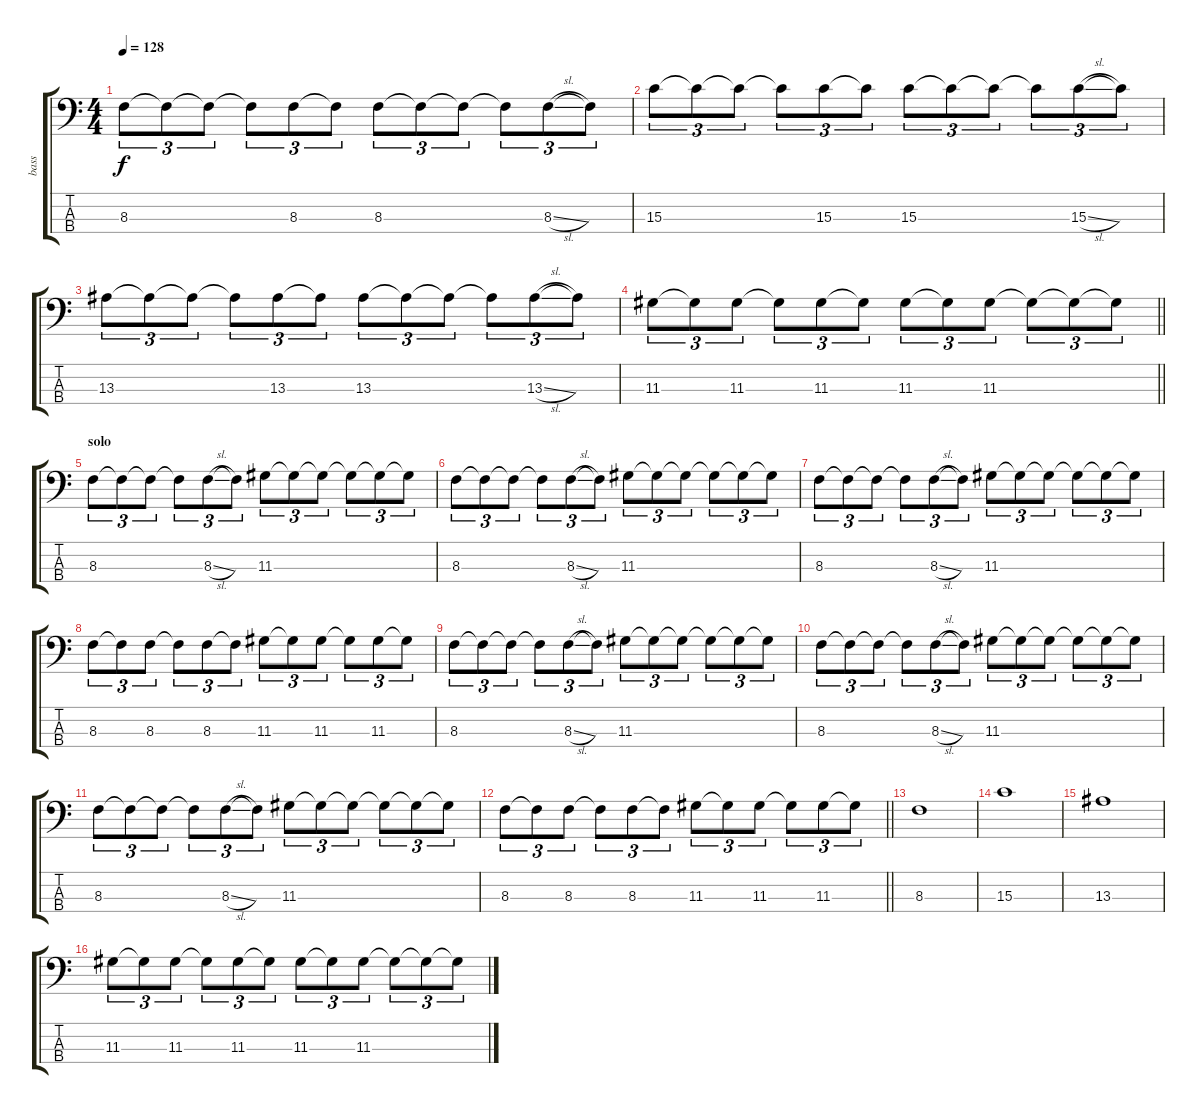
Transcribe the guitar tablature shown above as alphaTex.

\track ("bass " "bass ") {instrument electricguitarjazz}
\staff {score tabs}
\tuning (G2 D2 A1 E1) {hide}
\ts (4 4)
\tempo 128
\clef f4
\ks c
8.3.8{tu (3 2) dy f} 8.3{t}.8{tu (3 2)} 8.3{t}.8{tu (3 2)} 8.3{t}.8{tu (3 2)} 8.3.8{tu (3 2)} 8.3{t}.8{tu (3 2)} 8.3.8{tu (3 2)} 8.3{t}.8{tu (3 2)} 8.3{t}.8{tu (3 2)} 8.3{t}.8{tu (3 2)} 8.3{sl}.8{tu (3 2)} 8.3{t}.8{tu (3 2)} |
15.3.8{tu (3 2)} 15.3{t}.8{tu (3 2)} 15.3{t}.8{tu (3 2)} 15.3{t}.8{tu (3 2)} 15.3.8{tu (3 2)} 15.3{t}.8{tu (3 2)} 15.3.8{tu (3 2)} 15.3{t}.8{tu (3 2)} 15.3{t}.8{tu (3 2)} 15.3{t}.8{tu (3 2)} 15.3{sl}.8{tu (3 2)} 15.3{t}.8{tu (3 2)} |
13.3.8{tu (3 2)} 13.3{t}.8{tu (3 2)} 13.3{t}.8{tu (3 2)} 13.3{t}.8{tu (3 2)} 13.3.8{tu (3 2)} 13.3{t}.8{tu (3 2)} 13.3.8{tu (3 2)} 13.3{t}.8{tu (3 2)} 13.3{t}.8{tu (3 2)} 13.3{t}.8{tu (3 2)} 13.3{sl}.8{tu (3 2)} 13.3{t}.8{tu (3 2)} |
\barLineRight lightlight
11.3.8{tu (3 2)} 11.3{t}.8{tu (3 2)} 11.3.8{tu (3 2)} 11.3{t}.8{tu (3 2)} 11.3.8{tu (3 2)} 11.3{t}.8{tu (3 2)} 11.3.8{tu (3 2)} 11.3{t}.8{tu (3 2)} 11.3.8{tu (3 2)} 11.3{t}.8{tu (3 2)} 11.3{t}.8{tu (3 2)} 11.3{t}.8{tu (3 2)} |
\section ("" "solo")
8.3.8{tu (3 2)} 8.3{t}.8{tu (3 2)} 8.3{t}.8{tu (3 2)} 8.3{t}.8{tu (3 2)} 8.3{sl}.8{tu (3 2)} 8.3{t}.8{tu (3 2)} 11.3.8{tu (3 2)} 11.3{t}.8{tu (3 2)} 11.3{t}.8{tu (3 2)} 11.3{t}.8{tu (3 2)} 11.3{t}.8{tu (3 2)} 11.3{t}.8{tu (3 2)} |
8.3.8{tu (3 2)} 8.3{t}.8{tu (3 2)} 8.3{t}.8{tu (3 2)} 8.3{t}.8{tu (3 2)} 8.3{sl}.8{tu (3 2)} 8.3{t}.8{tu (3 2)} 11.3.8{tu (3 2)} 11.3{t}.8{tu (3 2)} 11.3{t}.8{tu (3 2)} 11.3{t}.8{tu (3 2)} 11.3{t}.8{tu (3 2)} 11.3{t}.8{tu (3 2)} |
8.3.8{tu (3 2)} 8.3{t}.8{tu (3 2)} 8.3{t}.8{tu (3 2)} 8.3{t}.8{tu (3 2)} 8.3{sl}.8{tu (3 2)} 8.3{t}.8{tu (3 2)} 11.3.8{tu (3 2)} 11.3{t}.8{tu (3 2)} 11.3{t}.8{tu (3 2)} 11.3{t}.8{tu (3 2)} 11.3{t}.8{tu (3 2)} 11.3{t}.8{tu (3 2)} |
8.3.8{tu (3 2)} 8.3{t}.8{tu (3 2)} 8.3.8{tu (3 2)} 8.3{t}.8{tu (3 2)} 8.3.8{tu (3 2)} 8.3{t}.8{tu (3 2)} 11.3.8{tu (3 2)} 11.3{t}.8{tu (3 2)} 11.3.8{tu (3 2)} 11.3{t}.8{tu (3 2)} 11.3.8{tu (3 2)} 11.3{t}.8{tu (3 2)} |
8.3.8{tu (3 2)} 8.3{t}.8{tu (3 2)} 8.3{t}.8{tu (3 2)} 8.3{t}.8{tu (3 2)} 8.3{sl}.8{tu (3 2)} 8.3{t}.8{tu (3 2)} 11.3.8{tu (3 2)} 11.3{t}.8{tu (3 2)} 11.3{t}.8{tu (3 2)} 11.3{t}.8{tu (3 2)} 11.3{t}.8{tu (3 2)} 11.3{t}.8{tu (3 2)} |
8.3.8{tu (3 2)} 8.3{t}.8{tu (3 2)} 8.3{t}.8{tu (3 2)} 8.3{t}.8{tu (3 2)} 8.3{sl}.8{tu (3 2)} 8.3{t}.8{tu (3 2)} 11.3.8{tu (3 2)} 11.3{t}.8{tu (3 2)} 11.3{t}.8{tu (3 2)} 11.3{t}.8{tu (3 2)} 11.3{t}.8{tu (3 2)} 11.3{t}.8{tu (3 2)} |
8.3.8{tu (3 2)} 8.3{t}.8{tu (3 2)} 8.3{t}.8{tu (3 2)} 8.3{t}.8{tu (3 2)} 8.3{sl}.8{tu (3 2)} 8.3{t}.8{tu (3 2)} 11.3.8{tu (3 2)} 11.3{t}.8{tu (3 2)} 11.3{t}.8{tu (3 2)} 11.3{t}.8{tu (3 2)} 11.3{t}.8{tu (3 2)} 11.3{t}.8{tu (3 2)} |
\barLineRight lightlight
8.3.8{tu (3 2)} 8.3{t}.8{tu (3 2)} 8.3.8{tu (3 2)} 8.3{t}.8{tu (3 2)} 8.3.8{tu (3 2)} 8.3{t}.8{tu (3 2)} 11.3.8{tu (3 2)} 11.3{t}.8{tu (3 2)} 11.3.8{tu (3 2)} 11.3{t}.8{tu (3 2)} 11.3.8{tu (3 2)} 11.3{t}.8{tu (3 2)} |
8.3.1{instrument electricguitarjazz} |
15.3.1 |
13.3.1 |
11.3.8{tu (3 2)} 11.3{t}.8{tu (3 2)} 11.3.8{tu (3 2)} 11.3{t}.8{tu (3 2)} 11.3.8{tu (3 2)} 11.3{t}.8{tu (3 2)} 11.3.8{tu (3 2)} 11.3{t}.8{tu (3 2)} 11.3.8{tu (3 2)} 11.3{t}.8{tu (3 2)} 11.3{t}.8{tu (3 2)} 11.3{t}.8{tu (3 2)}
